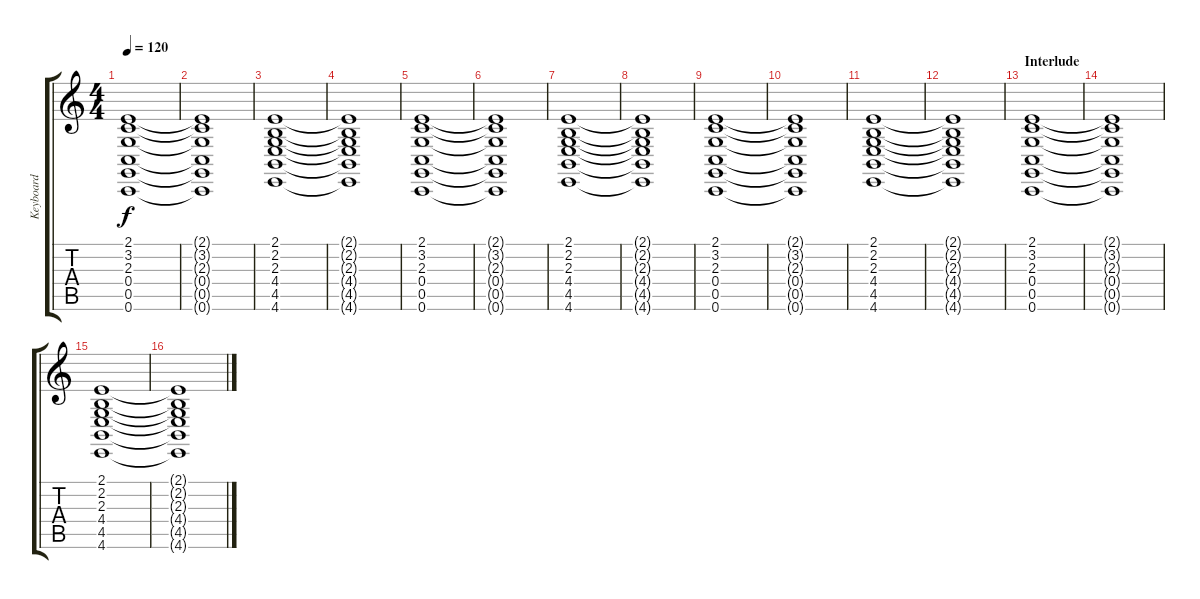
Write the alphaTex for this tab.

\track ("Keyboard" "Keyboard") {instrument pad2warm}
\staff {score tabs}
\tuning (D4 A3 F3 C3 G2 C2) {hide}
\ts (4 4)
\tempo 120
\clef g2
\ks c
(2.1 3.2 2.3 0.4 0.5 0.6).1{dy f} |
(2.1{t} 3.2{t} 2.3{t} 0.4{t} 0.5{t} 0.6{t}).1 |
(2.1 2.2 2.3 4.4 4.5 4.6).1 |
(2.1{t} 2.2{t} 2.3{t} 4.4{t} 4.5{t} 4.6{t}).1 |
(2.1 3.2 2.3 0.4 0.5 0.6).1 |
(2.1{t} 3.2{t} 2.3{t} 0.4{t} 0.5{t} 0.6{t}).1 |
(2.1 2.2 2.3 4.4 4.5 4.6).1 |
(2.1{t} 2.2{t} 2.3{t} 4.4{t} 4.5{t} 4.6{t}).1 |
(2.1 3.2 2.3 0.4 0.5 0.6).1 |
(2.1{t} 3.2{t} 2.3{t} 0.4{t} 0.5{t} 0.6{t}).1 |
(2.1 2.2 2.3 4.4 4.5 4.6).1 |
(2.1{t} 2.2{t} 2.3{t} 4.4{t} 4.5{t} 4.6{t}).1 |
\section ("" "Interlude")
(2.1 3.2 2.3 0.4 0.5 0.6).1 |
(2.1{t} 3.2{t} 2.3{t} 0.4{t} 0.5{t} 0.6{t}).1 |
(2.1 2.2 2.3 4.4 4.5 4.6).1 |
(2.1{t} 2.2{t} 2.3{t} 4.4{t} 4.5{t} 4.6{t}).1
